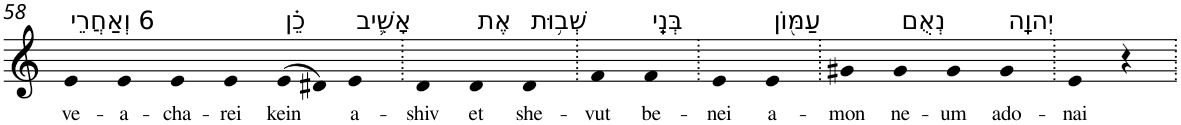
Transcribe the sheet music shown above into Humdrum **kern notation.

**kern	**text
*part1	*part1
*staff1	*staff1
*I"Piano	*
*I'Pno	*
!!LO:PB:g=z
*clefG2	*
*k[]	*
=58	=58
!LO:TX:a:t=6 וְאַחֲרֵי	!
!	!LO:LY:b
4e	ve-
!	!LO:LY:b
4e	-a-
!	!LO:LY:b
4e	-cha-
!	!LO:LY:b
4e	-rei
!LO:TX:a:t=כֵ֗ן	!
!	!LO:LY:b
(>8e	kein
8d#X)	.
!LO:TX:a:t=אָשִׁ֛יב	!
!	!LO:LY:b
4e	a-
=59.	=59.
!	!LO:LY:b
4d	-shiv
!LO:TX:a:t=אֶת	!
!	!LO:LY:b
4d	et
!LO:TX:a:t=שְׁב֥וּת	!
!	!LO:LY:b
4d	she-
=60.	=60.
!	!LO:LY:b
4f	-vut
!LO:TX:a:t=בְּנֵֽי	!
!	!LO:LY:b
4f	be-
=61.	=61.
!	!LO:LY:b
4e	-nei
!LO:TX:a:t=עַמּ֖וֹן	!
!	!LO:LY:b
4e	a-
=62.	=62.
!	!LO:LY:b
4g#X	-mon
!LO:TX:a:t=נְאֻם	!
!	!LO:LY:b
4g#	ne-
!	!LO:LY:b
4g#	-um
!LO:TX:a:t=יְהוָֽה	!
!	!LO:LY:b
4g#	ado-
=63.	=63.
!	!LO:LY:b
4e	-nai
4r	.
=.	=.
*-	*-
